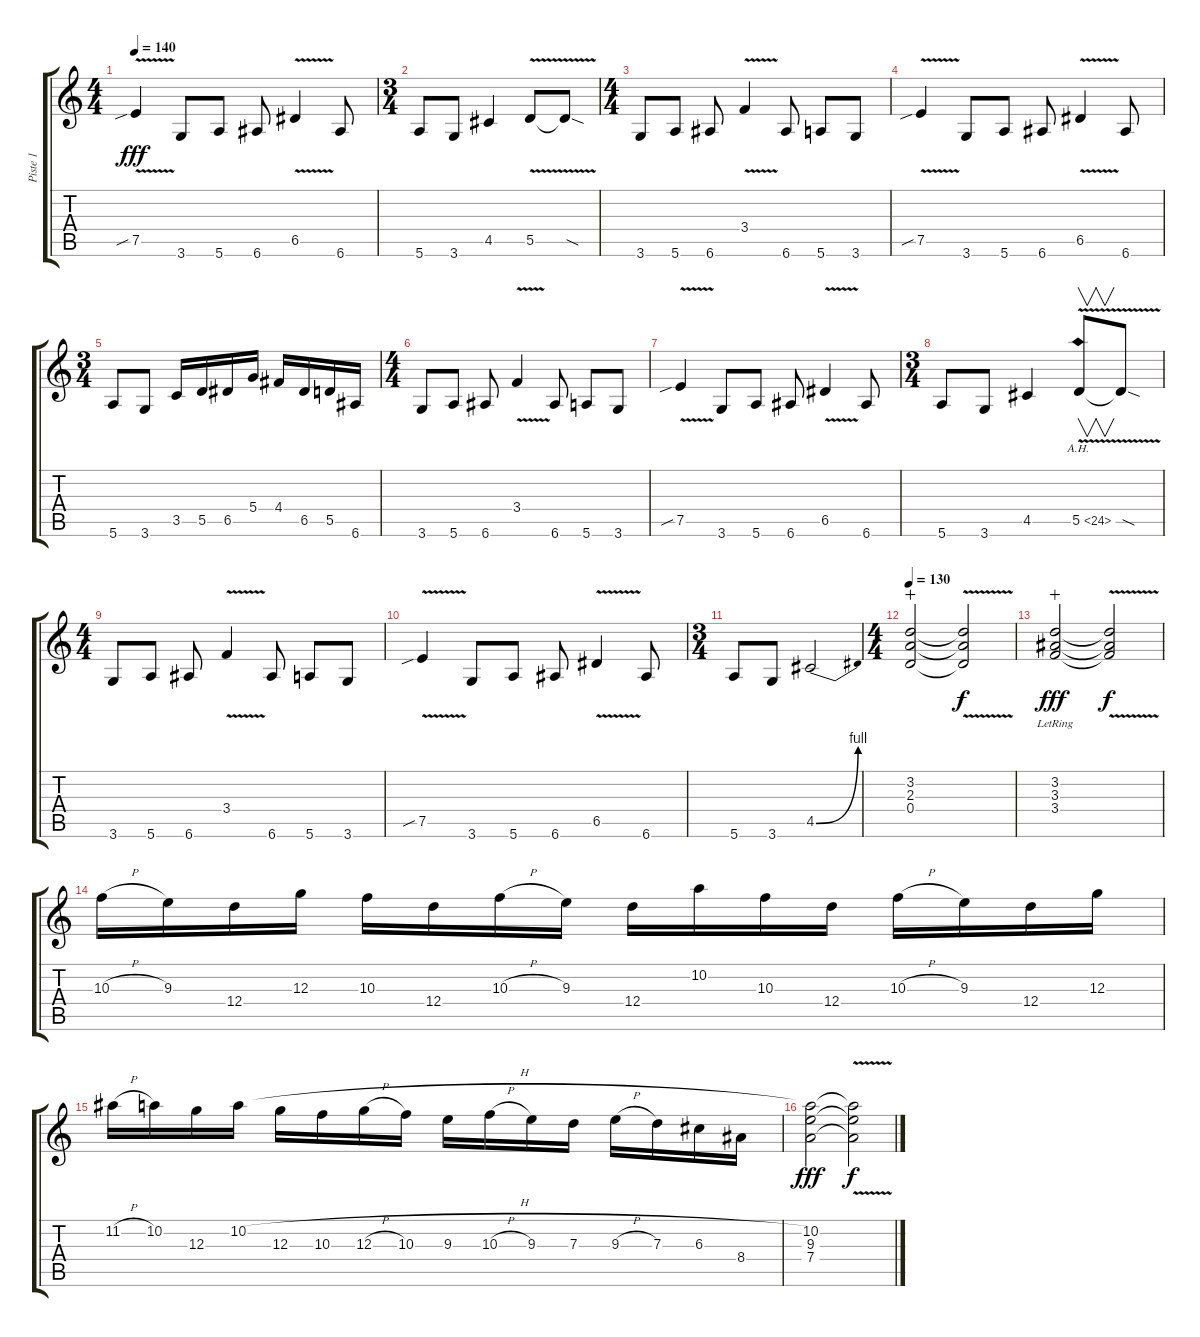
\track ("Piste 1" "Piste 1") {instrument distortionguitar}
\staff {score tabs}
\tuning (E4 B3 G3 D3 A2 E2) {hide}
\ts (4 4)
\tempo 140
\clef g2
\ks c
7.5{v sib}.4{dy fff} 3.6.8 5.6.8 6.6.8 6.5{v}.4 6.6.8 |
\ts (3 4)
5.6.8 3.6.8 4.5.4 5.5{v}.8 5.5{v sod t}.8 |
\ts (4 4)
3.6.8 5.6.8 6.6.8 3.4{v}.4 6.6.8 5.6.8 3.6.8 |
7.5{v sib}.4 3.6.8 5.6.8 6.6.8 6.5{v}.4 6.6.8 |
\ts (3 4)
5.6.8 3.6.8 3.5.16 5.5.16 6.5.16 5.4.16 4.4.16 6.5.16 5.5.16 6.6.16 |
\ts (4 4)
3.6.8 5.6.8 6.6.8 3.4{v}.4 6.6.8 5.6.8 3.6.8 |
7.5{v sib}.4 3.6.8 5.6.8 6.6.8 6.5{v}.4 6.6.8 |
\ts (3 4)
5.6.8 3.6.8 4.5.4 5.5{ah 19 v}.8{v} 5.5{sod t}.8 |
\ts (4 4)
3.6.8 5.6.8 6.6.8 3.4{v}.4 6.6.8 5.6.8 3.6.8 |
7.5{v sib}.4 3.6.8 5.6.8 6.6.8 6.5{v}.4 6.6.8 |
\ts (3 4)
5.6.8 3.6.8 4.5{be (bend 0 0 60 4)}.2 |
\ts (4 4)
\tempo 130
(3.2 2.3 0.4).2{volume 12 wahc} (3.2{v t} 2.3{v t} 0.4{v t}).2{dy f} |
(3.2{lr} 3.3{lr} 3.4{lr}).2{dy fff wahc} (3.2{v t} 3.3{v t} 3.4{v t}).2{dy f} |
10.3{h}.16{volume 8} 9.3.16 12.4.16 12.3.16 10.3.16 12.4.16 10.3{h}.16 9.3.16 12.4.16 10.2.16 10.3.16 12.4.16 10.3{h}.16 9.3.16 12.4.16 12.3.16 |
11.2{h}.16 10.2.16 12.3.16 10.2{h}.16 12.3.16 10.3.16 12.3{h}.16 10.3.16 9.3.16 10.3{h}.16 9.3.16 7.3.16 9.3{h}.16 7.3.16 6.3.16 8.4.16 |
(10.2 9.3 7.4).2{dy fff volume 12} (10.2{v t} 9.3{v t} 7.4{v t}).2{dy f}
